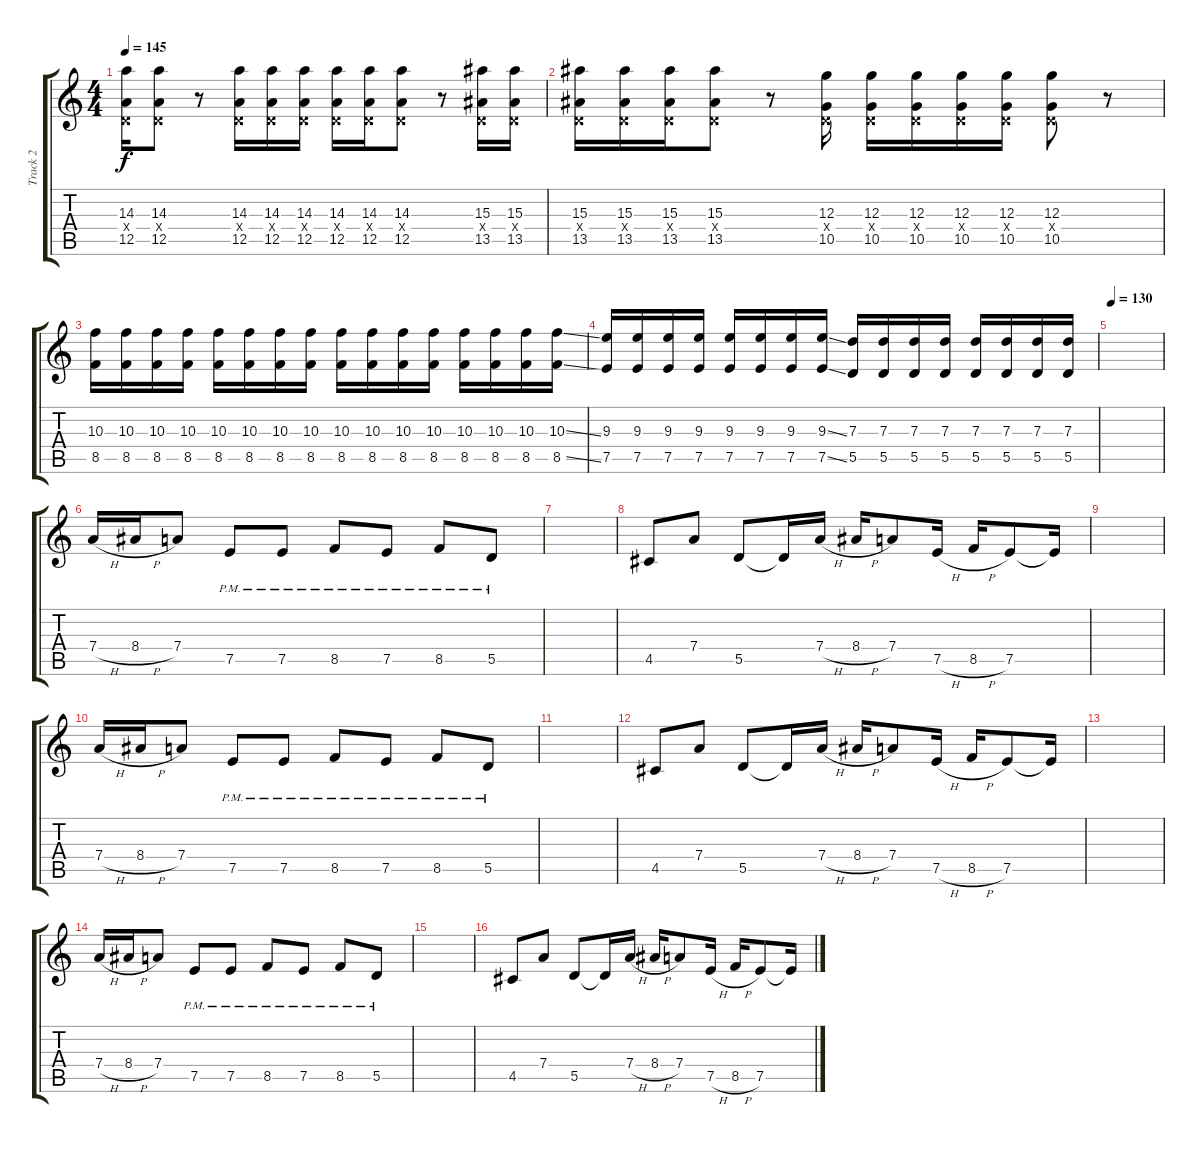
\track ("Track 2" "Track 2") {instrument distortionguitar}
\staff {score tabs}
\tuning (E4 B3 G3 D3 A2 D2) {hide}
\ts (4 4)
\tempo 145
\clef g2
\ks c
(14.3 0.4{x} 12.5).16{dy f} (14.3 0.4{x} 12.5).8 r.8 (14.3 0.4{x} 12.5).16 (14.3 0.4{x} 12.5).16 (14.3 0.4{x} 12.5).16 (14.3 0.4{x} 12.5).16 (14.3 0.4{x} 12.5).16 (14.3 0.4{x} 12.5).8 r.8 (15.3 0.4{x} 13.5).16 (15.3 0.4{x} 13.5).16 |
(15.3 0.4{x} 13.5).16 (15.3 0.4{x} 13.5).16 (15.3 0.4{x} 13.5).16 (15.3 0.4{x} 13.5).8 r.8 (12.3 0.4{x} 10.5).16 (12.3 0.4{x} 10.5).16 (12.3 0.4{x} 10.5).16 (12.3 0.4{x} 10.5).16 (12.3 0.4{x} 10.5).16 (12.3 0.4{x} 10.5).8 r.8 |
(10.3 8.5).16 (10.3 8.5).16 (10.3 8.5).16 (10.3 8.5).16 (10.3 8.5).16 (10.3 8.5).16 (10.3 8.5).16 (10.3 8.5).16 (10.3 8.5).16 (10.3 8.5).16 (10.3 8.5).16 (10.3 8.5).16 (10.3 8.5).16 (10.3 8.5).16 (10.3 8.5).16 (10.3{ss} 8.5{ss}).16 |
(9.3 7.5).16 (9.3 7.5).16 (9.3 7.5).16 (9.3 7.5).16 (9.3 7.5).16 (9.3 7.5).16 (9.3 7.5).16 (9.3{ss} 7.5{ss}).16 (7.3 5.5).16 (7.3 5.5).16 (7.3 5.5).16 (7.3 5.5).16 (7.3 5.5).16 (7.3 5.5).16 (7.3 5.5).16 (7.3 5.5).16 |
\tempo 130
|
7.4{h}.16 8.4{h}.16 7.4.8 7.5{pm}.8 7.5{pm}.8 8.5{pm}.8 7.5{pm}.8 8.5{pm}.8 5.5{pm}.8 |
|
4.5.8 7.4.8 5.5.8 5.5{t}.16 7.4{h}.16 8.4{h}.16 7.4.8 7.5{h}.16 8.5{h}.16 7.5.8 7.5{t}.16 |
|
7.4{h}.16 8.4{h}.16 7.4.8 7.5{pm}.8 7.5{pm}.8 8.5{pm}.8 7.5{pm}.8 8.5{pm}.8 5.5{pm}.8 |
|
4.5.8 7.4.8 5.5.8 5.5{t}.16 7.4{h}.16 8.4{h}.16 7.4.8 7.5{h}.16 8.5{h}.16 7.5.8 7.5{t}.16 |
|
7.4{h}.16 8.4{h}.16 7.4.8 7.5{pm}.8 7.5{pm}.8 8.5{pm}.8 7.5{pm}.8 8.5{pm}.8 5.5{pm}.8 |
|
4.5.8 7.4.8 5.5.8 5.5{t}.16 7.4{h}.16 8.4{h}.16 7.4.8 7.5{h}.16 8.5{h}.16 7.5.8 7.5{t}.16
